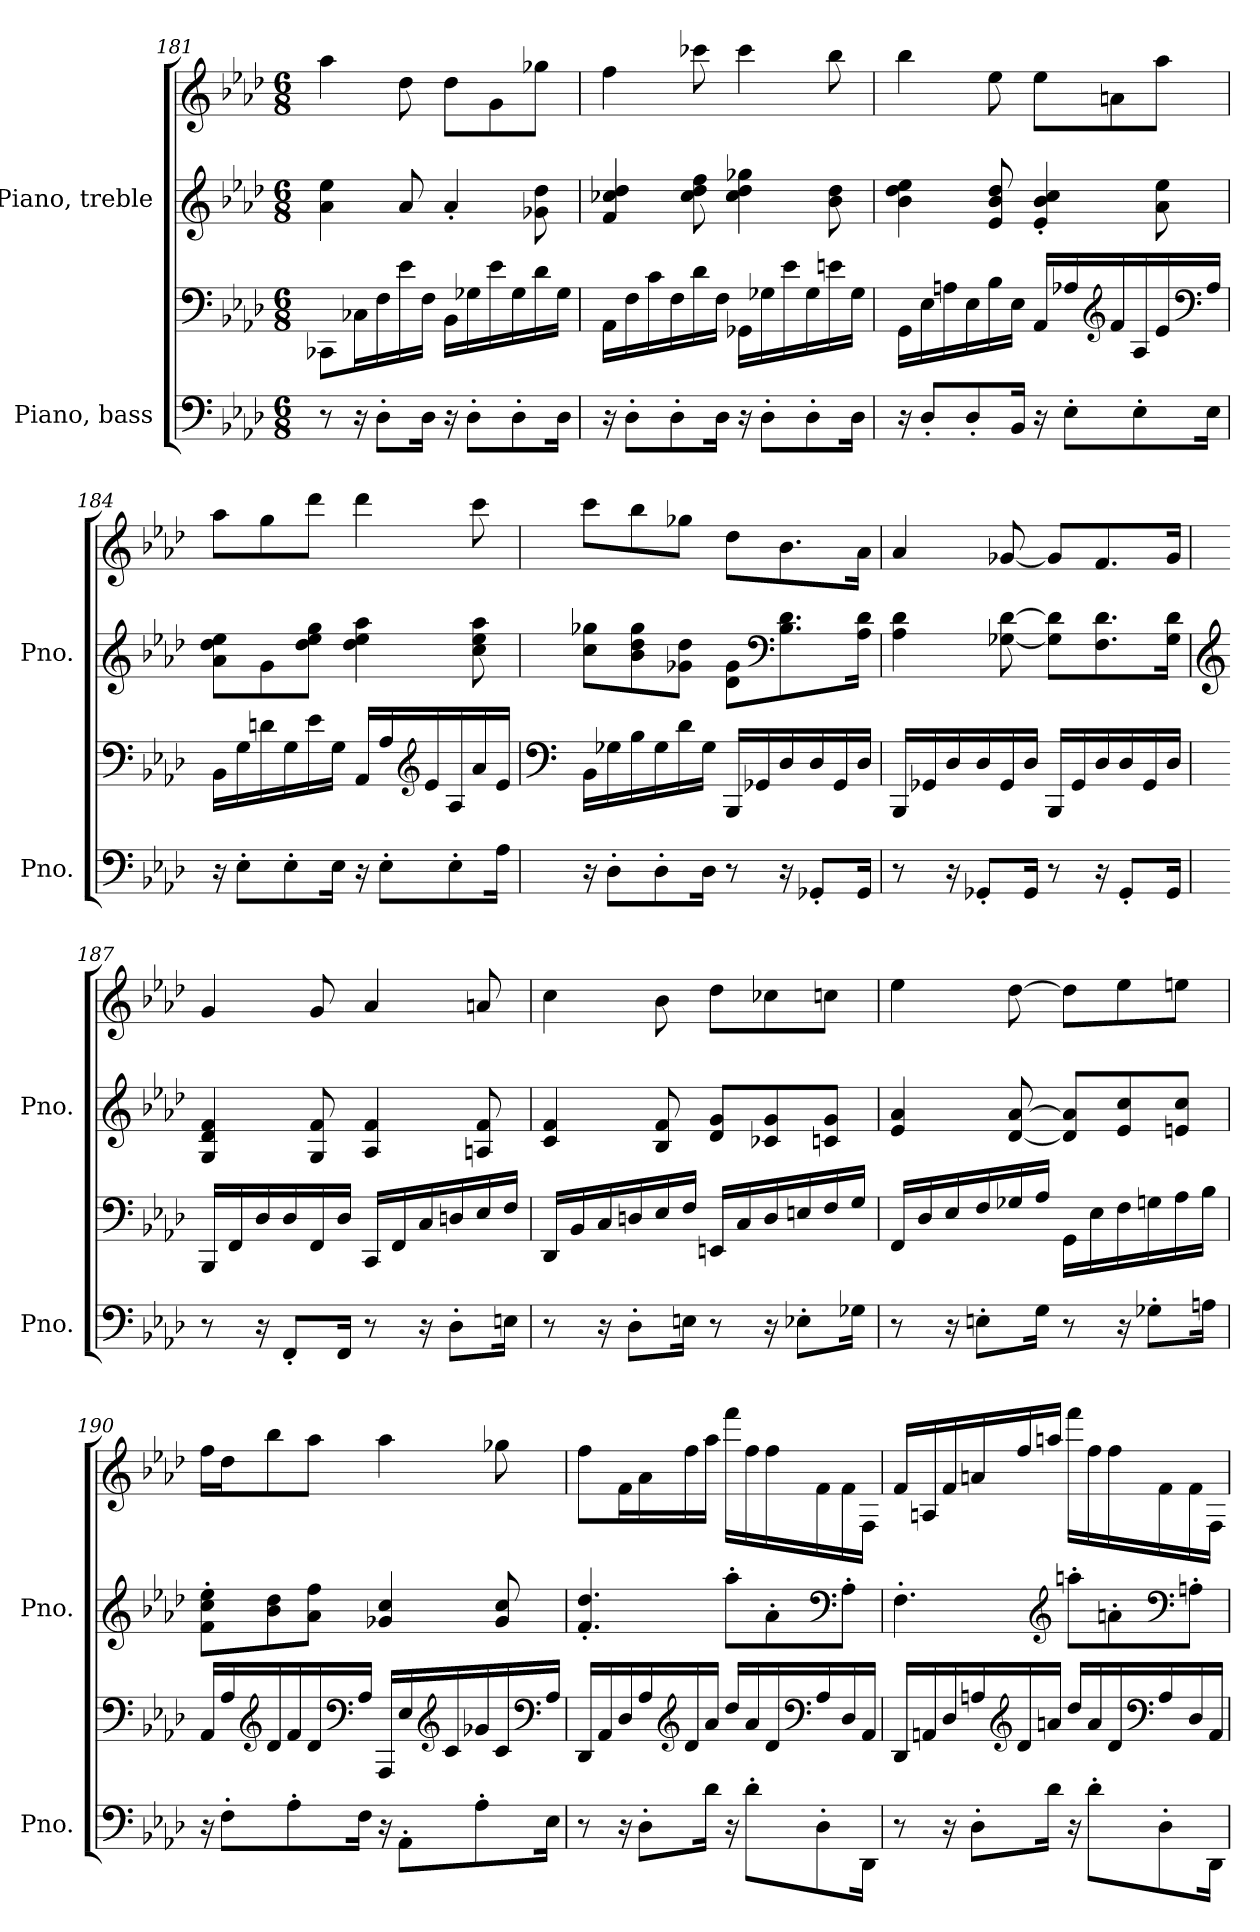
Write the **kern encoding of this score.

**kern	**kern	**kern	**kern
*part2	*part2	*part1	*part1
*staff4	*staff3	*staff2	*staff1
*I"Piano, bass	*	*I"Piano, treble	*
*I'Pno.	*	*I'Pno.	*
*clefF4	*clefF4	*clefG2	*clefG2
*k[b-e-a-d-]	*k[b-e-a-d-]	*k[b-e-a-d-]	*k[b-e-a-d-]
*M6/8	*M6/8	*M6/8	*M6/8
=181	=181	=181	=181
8r	8CC-X\L	4a-\ 4ee-\	4aa-\
16r	16C-X\L	.	.
8D-'\L	16F\	.	.
.	16e-\	8a-/	8dd-\
16D-\Jk	16F\JJ	.	.
16r	16BB-\LL	4a-'/	8dd-\L
8D-'\L	16G-X\	.	.
.	16e-\	.	8g\
8D-'\	16G-\	.	.
.	16d-\	8g-X\ 8dd-\	8gg-X\J
16D-\Jk	16G-\JJ	.	.
!!LO:PB:g=z
=182	=182	=182	=182
16r	16AA-\LL	4f/ 4cc-X/ 4dd-/	4ff\
8D-'\L	16F\	.	.
.	16c\	.	.
8D-'\	16F\	.	.
.	16d-\	8cc-\ 8dd-\ 8ff\	8ccc-X\
16D-\Jk	16F\JJ	.	.
16r	16GG-X\LL	4cc-\ 4dd-\ 4gg-X\	4ccc-\
8D-'\L	16G-X\	.	.
.	16e-\	.	.
8D-'\	16G-\	.	.
.	16en\	8b-\ 8dd-\	8bb-\
16D-\Jk	16G-\JJ	.	.
=183	=183	=183	=183
16r	16GG\LL	4b-\ 4dd-\ 4ee-\	4bb-\
8D-'/L	16E-\	.	.
.	16An\	.	.
8D-'/	16E-\	.	.
.	16B-\	8e-/ 8b-/ 8dd-/	8ee-\
16BB-/Jk	16E-\JJ	.	.
16r	16AA-/LL	4e-/' 4b-/' 4cc/'	8ee-\L
8E-'\L	16A-X/	.	.
*	*clefG2	*	*
.	16f/	.	8an\
8E-'\	16A-/	.	.
.	16e-/	8a-\ 8ee-\	8aa-\J
*	*clefF4	*	*
16E-\Jk	16A-/JJ	.	.
!!LO:LB:g=z
=184	=184	=184	=184
16r	16BB-\LL	8a-\ 8dd-\ 8ee-\L	8aa-\L
8E-'\L	16G\	.	.
.	16dn\	8g\	8gg\
8E-'\	16G\	.	.
.	16e-\	8dd-\ 8ee-\ 8gg\J	8ddd-\J
16E-\Jk	16G\JJ	.	.
16r	16AA-/LL	4dd-\ 4ee-\ 4aa-\	4ddd-\
8E-'\L	16A-/	.	.
*	*clefG2	*	*
.	16e-/	.	.
8E-'\	16A-/	.	.
.	16a-/	8cc\ 8ee-\ 8aa-\	8ccc\
16A-\Jk	16e-/JJ	.	.
=185	=185	=185	=185
*	*clefF4	*	*
16r	16BB-\LL	8cc\ 8gg-X\L	8ccc\L
8D-'\L	16G-X\	.	.
.	16B-\	8b-\ 8dd-\ 8gg-\	8bb-\
8D-'\	16G-\	.	.
.	16d-\	8g-X\ 8dd-\J	8gg-X\J
16D-\Jk	16G-\JJ	.	.
8r	16BBB-/LL	8d-\ 8g-\L	8dd-\L
.	16GG-X/	.	.
*	*	*clefF4	*
16r	16D-/	8.B-\ 8.d-\	8.b-\
8GG-X'/L	16D-/	.	.
.	16GG-/	.	.
16GG-/Jk	16D-/JJ	16A-\ 16d-\Jk	16a-\Jk
!!LO:LB:g=z
=186	=186	=186	=186
8r	16BBB-/LL	4A-\ 4d-\	4a-/
.	16GG-X/	.	.
16r	16D-/	.	.
8GG-X'/L	16D-/	.	.
.	16GG-/	[8G-X\ [8d-\	[8g-X/
16GG-/Jk	16D-/JJ	.	.
8r	16BBB-/LL	8G-\] 8d-\]L	8g-/L]
.	16GG-/	.	.
16r	16D-/	8.F\ 8.d-\	8.f/
8GG-'/L	16D-/	.	.
.	16GG-/	.	.
16GG-/Jk	16D-/JJ	16G-\ 16d-\Jk	16g-/Jk
=187	=187	=187	=187
*	*	*clefG2	*
8r	16BBB-/LL	4G/ 4d-/ 4f/	4g/
.	16FF/	.	.
16r	16D-/	.	.
8FF'/L	16D-/	.	.
.	16FF/	8G/ 8f/	8g/
16FF/Jk	16D-/JJ	.	.
8r	16CC/LL	4A-/ 4f/	4a-/
.	16FF/	.	.
16r	16C/	.	.
8D-'\L	16Dn/	.	.
.	16E-/	8An/ 8f/	8an/
16En\Jk	16F/JJ	.	.
=188	=188	=188	=188
8r	16DD-/LL	4c/ 4f/	4cc\
.	16BB-/	.	.
16r	16C/	.	.
8D-'\L	16Dn/	.	.
.	16E-/	8B-/ 8f/	8b-\
16En\Jk	16F/JJ	.	.
8r	16EEn/LL	8d-/ 8g/L	8dd-\L
.	16C/	.	.
16r	16D/	8c-X/ 8g/	8cc-X\
8E-X'\L	16En/	.	.
.	16F/	8cn/ 8g/J	8ccn\J
16G-X\Jk	16G/JJ	.	.
!!LO:PB:g=z
=189	=189	=189	=189
8r	16FF/LL	4e-/ 4a-/	4ee-\
.	16D-/	.	.
16r	16E-/	.	.
8En'\L	16F/	.	.
.	16G-X/	[8d-/ [8a-/	[8dd-\
16G\Jk	16A-/JJ	.	.
8r	16GG\LL	8d-/] 8a-/]L	8dd-\L]
.	16E-\	.	.
16r	16F\	8e-/ 8cc/	8ee-\
8G-X'\L	16Gn\	.	.
.	16A-\	8en/ 8cc/J	8een\J
16An\Jk	16B-\JJ	.	.
=190	=190	=190	=190
16r	16AA-/LL	8f\' 8cc\' 8ee-\'L	16ff\LL
8F'\L	16A-/	.	16dd-\J
*	*clefG2	*	*
.	16d-/	8b-\ 8dd-\	8bb-\
8A-'\	16f/	.	.
.	16d-/	8a-\ 8ff\J	8aa-\J
*	*clefF4	*	*
16F\Jk	16A-/JJ	.	.
16r	16AAA-/LL	4g-X/ 4cc/	4aa-\
8AA-'\L	16E-/	.	.
*	*clefG2	*	*
.	16c/	.	.
8A-'\	16g-X/	.	.
.	16c/	8g-/ 8cc/	8gg-X\
*	*clefF4	*	*
16E-\Jk	16A-/JJ	.	.
!!LO:LB:g=z
=191	=191	=191	=191
8r	16DD-/LL	4.f/' 4.dd-/'	8ff\L
.	16AA-/	.	.
16r	16D-/	.	16f\L
8D-'\L	16A-/	.	16a-\
*	*clefG2	*	*
.	16d-/	.	16ff\
16d-\Jk	16a-/JJ	.	16aa-\JJ
16r	16dd-/LL	8aa-'\L	16fff\LL
8d-'\L	16a-/	.	16ff\
.	16d-/	8a-'\	16ff\
*	*clefF4	*	*
8D-'\	16A-/	.	16f\
*	*	*clefF4	*
.	16D-/	8A-'\J	16f\
16DD-\Jk	16AA-/JJ	.	16F\JJ
=192	=192	=192	=192
8r	16DD-/LL	4.F'\	16f/LL
.	16AAn/	.	16An/
16r	16D-/	.	16f/
8D-'\L	16An/	.	16an/
*	*clefG2	*	*
.	16d-/	.	16ff/
16d-\Jk	16an/JJ	.	16aan/JJ
*	*	*clefG2	*
16r	16dd-/LL	8aan'\L	16fff\LL
8d-'\L	16a/	.	16ff\
.	16d-/	8an'\	16ff\
*	*clefF4	*	*
8D-'\	16A/	.	16f\
*	*	*clefF4	*
.	16D-/	8An'\J	16f\
16DD-\Jk	16AA/JJ	.	16F\JJ
=	=	=	=
*-	*-	*-	*-
